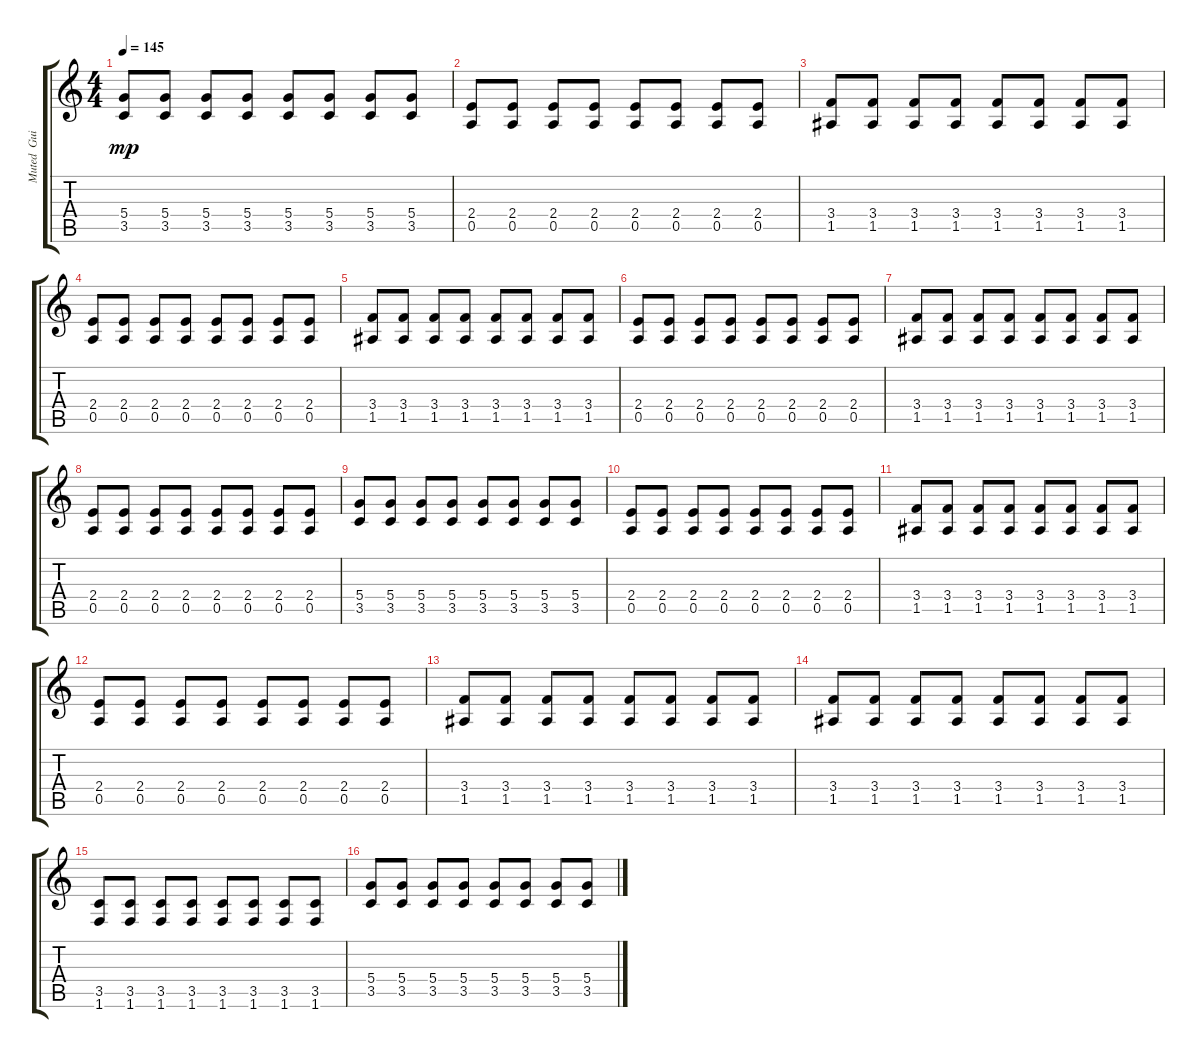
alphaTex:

\track ("Muted  Guitar" "Muted  Gui") {instrument electricguitarmuted}
\staff {score tabs}
\tuning (E4 B3 G3 D3 A2 E2) {hide}
\ts (4 4)
\tempo 145
\clef g2
\ks c
(5.4 3.5).8{dy mp} (5.4 3.5).8 (5.4 3.5).8 (5.4 3.5).8 (5.4 3.5).8 (5.4 3.5).8 (5.4 3.5).8 (5.4 3.5).8 |
(2.4 0.5).8 (2.4 0.5).8 (2.4 0.5).8 (2.4 0.5).8 (2.4 0.5).8 (2.4 0.5).8 (2.4 0.5).8 (2.4 0.5).8 |
(3.4 1.5).8 (3.4 1.5).8 (3.4 1.5).8 (3.4 1.5).8 (3.4 1.5).8 (3.4 1.5).8 (3.4 1.5).8 (3.4 1.5).8 |
(2.4 0.5).8 (2.4 0.5).8 (2.4 0.5).8 (2.4 0.5).8 (2.4 0.5).8 (2.4 0.5).8 (2.4 0.5).8 (2.4 0.5).8 |
(3.4 1.5).8 (3.4 1.5).8 (3.4 1.5).8 (3.4 1.5).8 (3.4 1.5).8 (3.4 1.5).8 (3.4 1.5).8 (3.4 1.5).8 |
(2.4 0.5).8 (2.4 0.5).8 (2.4 0.5).8 (2.4 0.5).8 (2.4 0.5).8 (2.4 0.5).8 (2.4 0.5).8 (2.4 0.5).8 |
(3.4 1.5).8 (3.4 1.5).8 (3.4 1.5).8 (3.4 1.5).8 (3.4 1.5).8 (3.4 1.5).8 (3.4 1.5).8 (3.4 1.5).8 |
(2.4 0.5).8 (2.4 0.5).8 (2.4 0.5).8 (2.4 0.5).8 (2.4 0.5).8 (2.4 0.5).8 (2.4 0.5).8 (2.4 0.5).8 |
(5.4 3.5).8 (5.4 3.5).8 (5.4 3.5).8 (5.4 3.5).8 (5.4 3.5).8 (5.4 3.5).8 (5.4 3.5).8 (5.4 3.5).8 |
(2.4 0.5).8 (2.4 0.5).8 (2.4 0.5).8 (2.4 0.5).8 (2.4 0.5).8 (2.4 0.5).8 (2.4 0.5).8 (2.4 0.5).8 |
(3.4 1.5).8 (3.4 1.5).8 (3.4 1.5).8 (3.4 1.5).8 (3.4 1.5).8 (3.4 1.5).8 (3.4 1.5).8 (3.4 1.5).8 |
(2.4 0.5).8 (2.4 0.5).8 (2.4 0.5).8 (2.4 0.5).8 (2.4 0.5).8 (2.4 0.5).8 (2.4 0.5).8 (2.4 0.5).8 |
(3.4 1.5).8 (3.4 1.5).8 (3.4 1.5).8 (3.4 1.5).8 (3.4 1.5).8 (3.4 1.5).8 (3.4 1.5).8 (3.4 1.5).8 |
(3.4 1.5).8 (3.4 1.5).8 (3.4 1.5).8 (3.4 1.5).8 (3.4 1.5).8 (3.4 1.5).8 (3.4 1.5).8 (3.4 1.5).8 |
(3.5 1.6).8 (3.5 1.6).8 (3.5 1.6).8 (3.5 1.6).8 (3.5 1.6).8 (3.5 1.6).8 (3.5 1.6).8 (3.5 1.6).8 |
(5.4 3.5).8 (5.4 3.5).8 (5.4 3.5).8 (5.4 3.5).8 (5.4 3.5).8 (5.4 3.5).8 (5.4 3.5).8 (5.4 3.5).8
